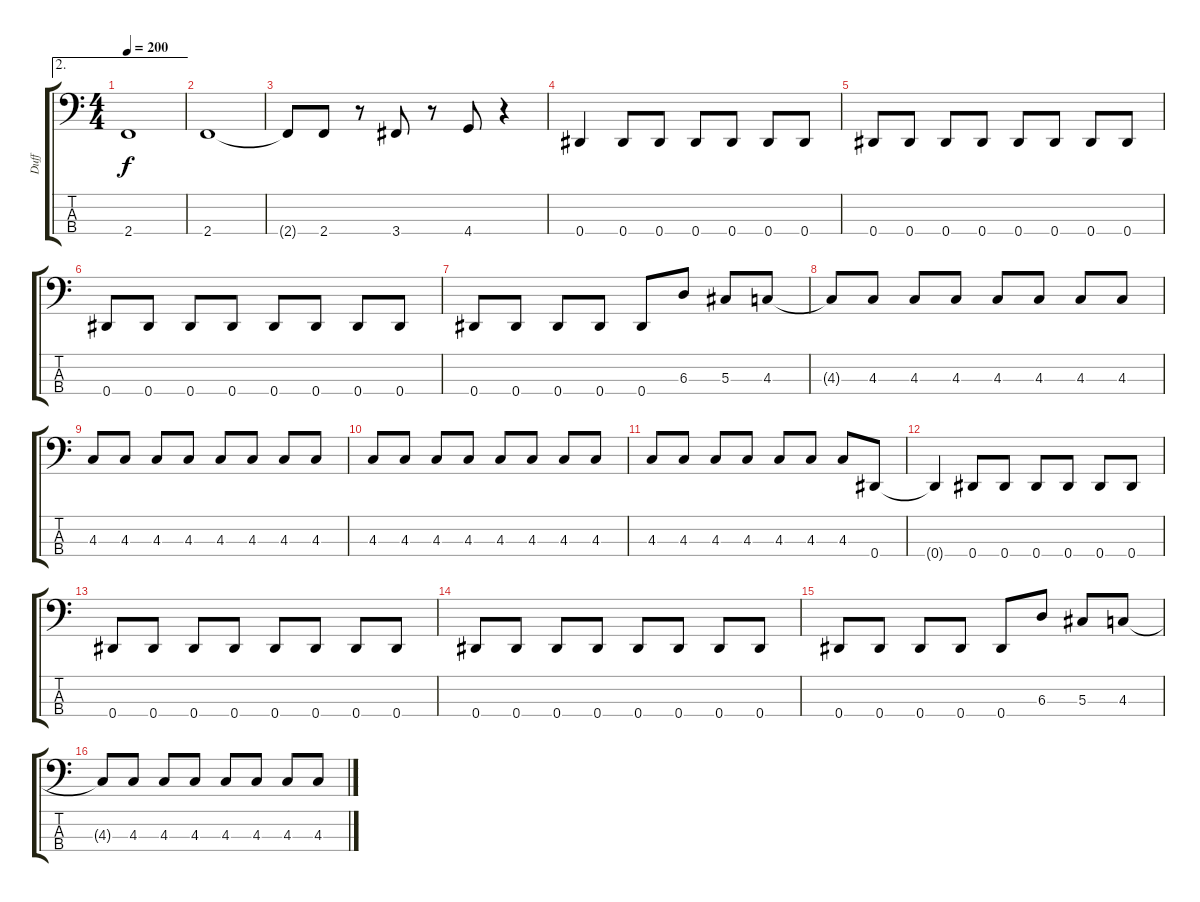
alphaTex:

\track ("Duff" "Duff") {instrument electricbasspick}
\staff {score tabs}
\tuning (Gb2 Db2 Ab1 Eb1) {hide}
\ae 2
\ts (4 4)
\tempo 200
\clef f4
\ks c
2.4.1{dy f} |
2.4.1 |
2.4{t}.8 2.4.8 r.8 3.4.8 r.8 4.4.8 r.4 |
0.4.4 0.4.8 0.4.8 0.4.8 0.4.8 0.4.8 0.4.8 |
0.4.8 0.4.8 0.4.8 0.4.8 0.4.8 0.4.8 0.4.8 0.4.8 |
0.4.8 0.4.8 0.4.8 0.4.8 0.4.8 0.4.8 0.4.8 0.4.8 |
0.4.8 0.4.8 0.4.8 0.4.8 0.4.8 6.3.8 5.3.8 4.3.8 |
4.3{t}.8 4.3.8 4.3.8 4.3.8 4.3.8 4.3.8 4.3.8 4.3.8 |
4.3.8 4.3.8 4.3.8 4.3.8 4.3.8 4.3.8 4.3.8 4.3.8 |
4.3.8 4.3.8 4.3.8 4.3.8 4.3.8 4.3.8 4.3.8 4.3.8 |
4.3.8 4.3.8 4.3.8 4.3.8 4.3.8 4.3.8 4.3.8 0.4.8 |
0.4{t}.4 0.4.8 0.4.8 0.4.8 0.4.8 0.4.8 0.4.8 |
0.4.8 0.4.8 0.4.8 0.4.8 0.4.8 0.4.8 0.4.8 0.4.8 |
0.4.8 0.4.8 0.4.8 0.4.8 0.4.8 0.4.8 0.4.8 0.4.8 |
0.4.8 0.4.8 0.4.8 0.4.8 0.4.8 6.3.8 5.3.8 4.3.8 |
4.3{t}.8 4.3.8 4.3.8 4.3.8 4.3.8 4.3.8 4.3.8 4.3.8
